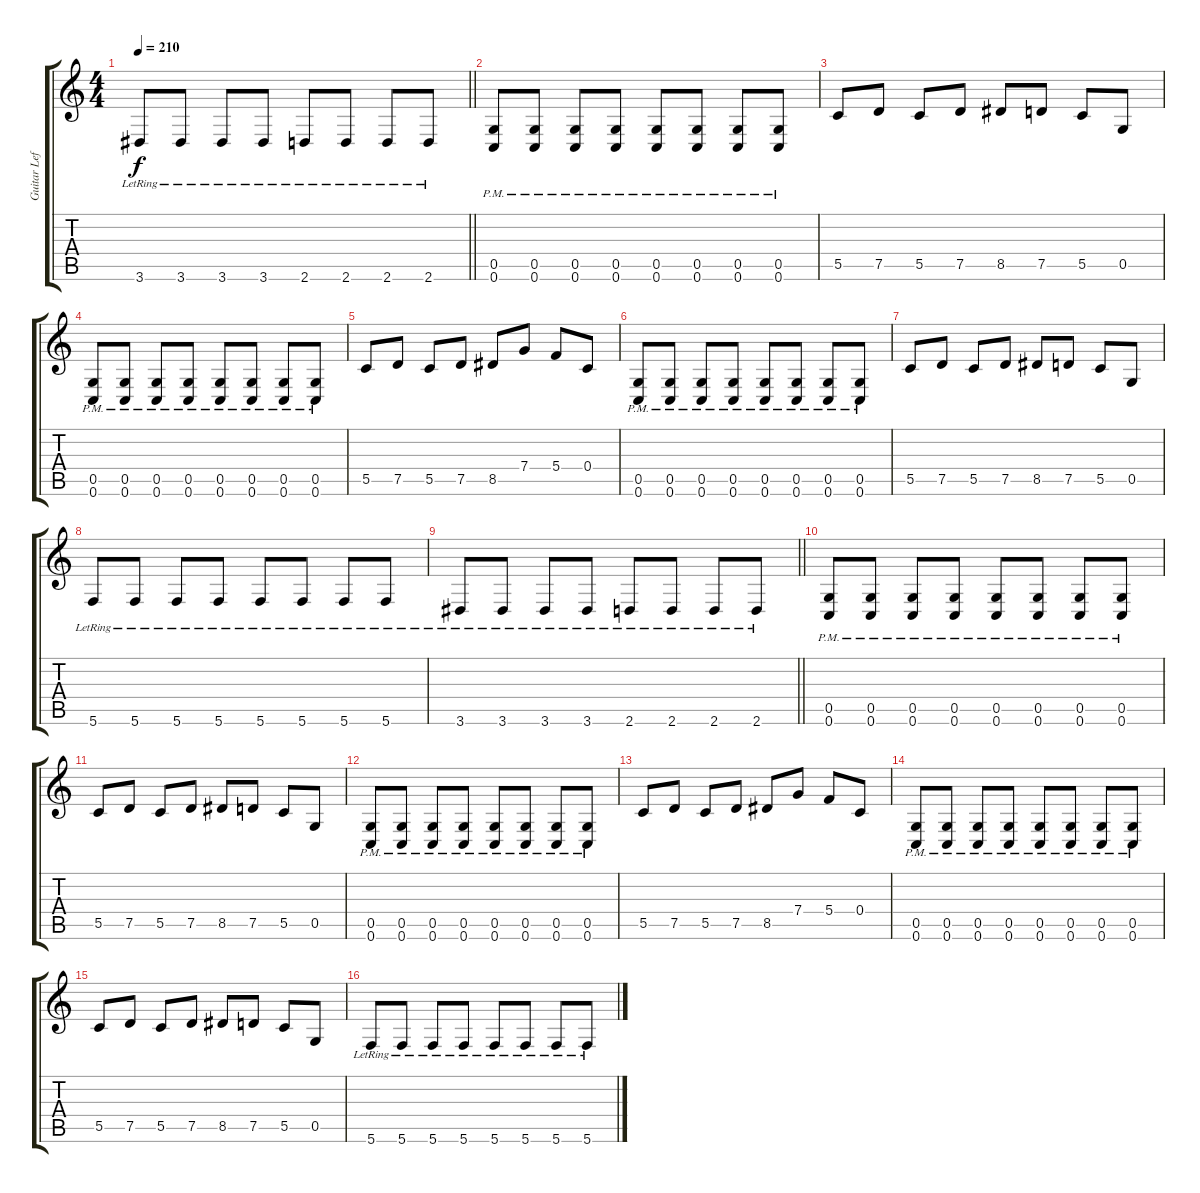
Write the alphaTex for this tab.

\track ("Guitar Left" "Guitar Lef") {instrument distortionguitar}
\staff {score tabs}
\tuning (D4 A3 F3 C3 G2 C2) {hide}
\ts (4 4)
\tempo 210
\clef g2
\barLineRight lightlight
\ks c
3.6{lr}.8{dy f} 3.6{lr}.8 3.6{lr}.8 3.6{lr}.8 2.6{lr}.8 2.6{lr}.8 2.6{lr}.8 2.6{lr}.8 |
(0.5{pm} 0.6{pm}).8 (0.5{pm} 0.6{pm}).8 (0.5{pm} 0.6{pm}).8 (0.5{pm} 0.6{pm}).8 (0.5{pm} 0.6{pm}).8 (0.5{pm} 0.6{pm}).8 (0.5{pm} 0.6{pm}).8 (0.5{pm} 0.6{pm}).8 |
5.5.8 7.5.8 5.5.8 7.5.8 8.5.8 7.5.8 5.5.8 0.5.8 |
(0.5{pm} 0.6{pm}).8 (0.5{pm} 0.6{pm}).8 (0.5{pm} 0.6{pm}).8 (0.5{pm} 0.6{pm}).8 (0.5{pm} 0.6{pm}).8 (0.5{pm} 0.6{pm}).8 (0.5{pm} 0.6{pm}).8 (0.5{pm} 0.6{pm}).8 |
5.5.8 7.5.8 5.5.8 7.5.8 8.5.8 7.4.8 5.4.8 0.4.8 |
(0.5{pm} 0.6{pm}).8 (0.5{pm} 0.6{pm}).8 (0.5{pm} 0.6{pm}).8 (0.5{pm} 0.6{pm}).8 (0.5{pm} 0.6{pm}).8 (0.5{pm} 0.6{pm}).8 (0.5{pm} 0.6{pm}).8 (0.5{pm} 0.6{pm}).8 |
5.5.8 7.5.8 5.5.8 7.5.8 8.5.8 7.5.8 5.5.8 0.5.8 |
5.6{lr}.8 5.6{lr}.8 5.6{lr}.8 5.6{lr}.8 5.6{lr}.8 5.6{lr}.8 5.6{lr}.8 5.6{lr}.8 |
\barLineRight lightlight
3.6{lr}.8 3.6{lr}.8 3.6{lr}.8 3.6{lr}.8 2.6{lr}.8 2.6{lr}.8 2.6{lr}.8 2.6{lr}.8 |
(0.5{pm} 0.6{pm}).8 (0.5{pm} 0.6{pm}).8 (0.5{pm} 0.6{pm}).8 (0.5{pm} 0.6{pm}).8 (0.5{pm} 0.6{pm}).8 (0.5{pm} 0.6{pm}).8 (0.5{pm} 0.6{pm}).8 (0.5{pm} 0.6{pm}).8 |
5.5.8 7.5.8 5.5.8 7.5.8 8.5.8 7.5.8 5.5.8 0.5.8 |
(0.5{pm} 0.6{pm}).8 (0.5{pm} 0.6{pm}).8 (0.5{pm} 0.6{pm}).8 (0.5{pm} 0.6{pm}).8 (0.5{pm} 0.6{pm}).8 (0.5{pm} 0.6{pm}).8 (0.5{pm} 0.6{pm}).8 (0.5{pm} 0.6{pm}).8 |
5.5.8 7.5.8 5.5.8 7.5.8 8.5.8 7.4.8 5.4.8 0.4.8 |
(0.5{pm} 0.6{pm}).8 (0.5{pm} 0.6{pm}).8 (0.5{pm} 0.6{pm}).8 (0.5{pm} 0.6{pm}).8 (0.5{pm} 0.6{pm}).8 (0.5{pm} 0.6{pm}).8 (0.5{pm} 0.6{pm}).8 (0.5{pm} 0.6{pm}).8 |
5.5.8 7.5.8 5.5.8 7.5.8 8.5.8 7.5.8 5.5.8 0.5.8 |
5.6{lr}.8 5.6{lr}.8 5.6{lr}.8 5.6{lr}.8 5.6{lr}.8 5.6{lr}.8 5.6{lr}.8 5.6{lr}.8
